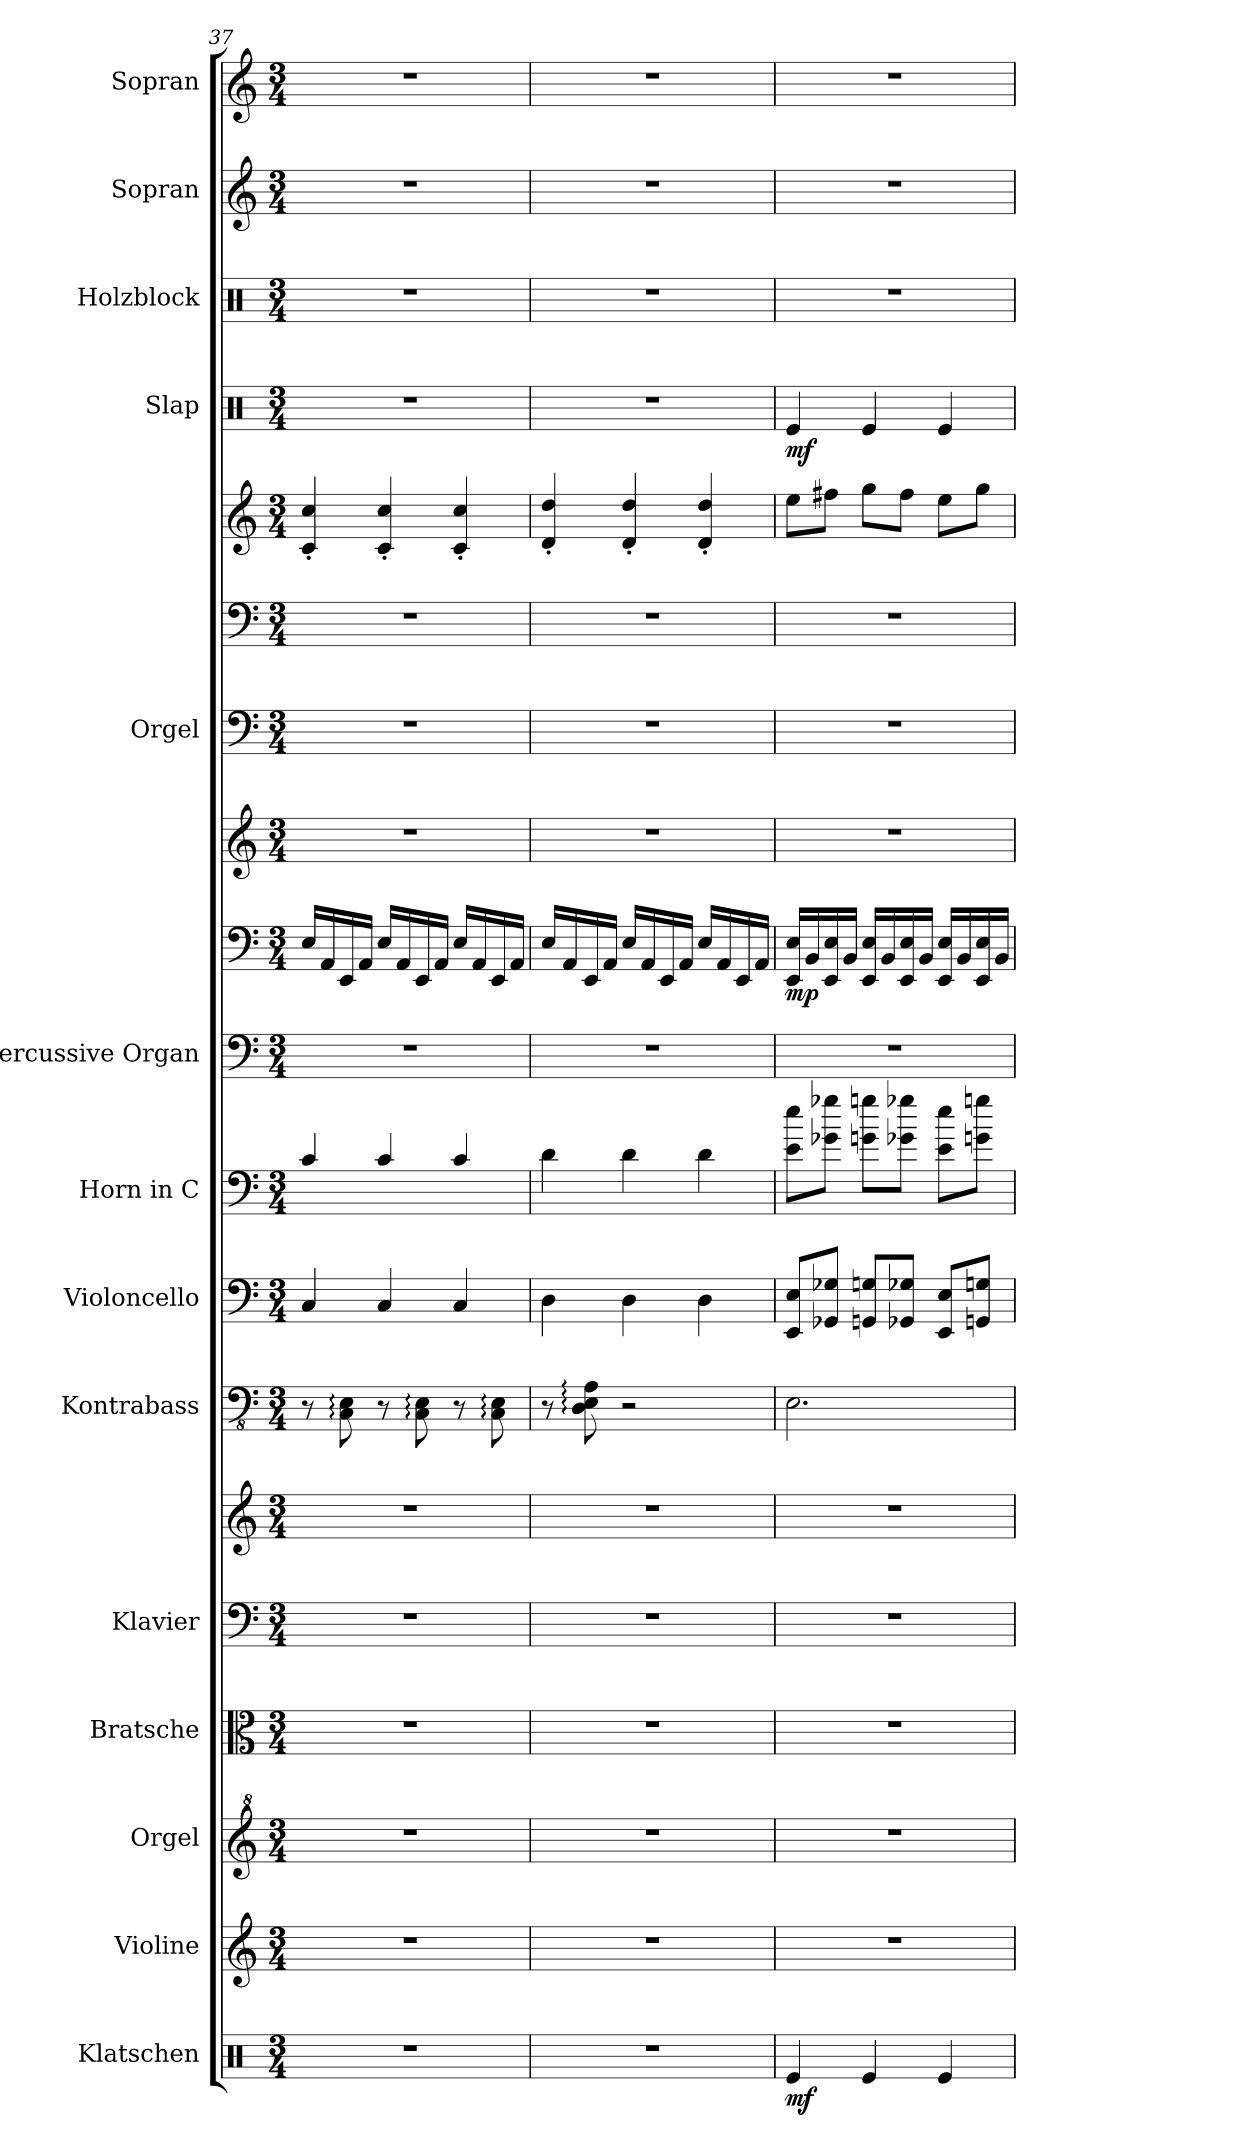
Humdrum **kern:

**kern	**dynam	**kern	**kern	**kern	**kern	**kern	**kern	**kern	**kern	**kern	**kern	**kern	**dynam	**kern	**kern	**kern	**kern	**dynam	**kern	**kern	**kern
*part14	*part14	*part13	*part12	*part11	*part10	*part10	*part9	*part8	*part7	*part6	*part6	*part6	*part6	*part5	*part5	*part5	*part4	*part4	*part3	*part2	*part1
*staff19	*staff19	*staff18	*staff17	*staff16	*staff15	*staff14	*staff13	*staff12	*staff11	*staff10	*staff9	*staff8	*staff8/9/10	*staff7	*staff6	*staff5	*staff4	*staff4	*staff3	*staff2	*staff1
*I"Klatschen	*	*I"Violine	*I"Orgel	*I"Bratsche	*I"Klavier	*	*I"Kontrabass	*I"Violoncello	*I"Horn in C	*I"Percussive Organ	*	*	*	*I"Orgel	*	*	*I"Slap	*	*I"Holzblock	*I"Sopran	*I"Sopran
*I'Klt.	*	*I'Vl.	*I'Org	*I'Bra.	*I'Klav.	*	*I'Kb.	*I'Vc.	*	*I'Perc. Org.	*	*	*	*I'Org.	*	*	*I'Sla.	*	*I'Hlz.bl.	*I'S.	*I'S.
!!LO:PB:g=z
*clefX	*	*clefG2	*clefG^2	*clefC3	*clefF4	*clefG2	*clefFv4	*clefF4	*clefF4	*clefF4	*clefF4	*clefG2	*	*clefF4	*clefF4	*clefG2	*clefX	*	*clefX	*clefG2	*clefG2
*	*	*	*	*	*	*	*	*	*ITrd7c12	*	*	*	*	*	*	*	*	*	*	*	*
*k[]	*	*k[]	*k[]	*k[]	*k[]	*k[]	*k[]	*k[]	*k[]	*k[]	*k[]	*k[]	*	*k[]	*k[]	*k[]	*k[]	*	*k[]	*k[]	*k[]
*M3/4	*	*M3/4	*M3/4	*M3/4	*M3/4	*M3/4	*M3/4	*M3/4	*M3/4	*M3/4	*M3/4	*M3/4	*	*M3/4	*M3/4	*M3/4	*M3/4	*	*M3/4	*M3/4	*M3/4
=37	=37	=37	=37	=37	=37	=37	=37	=37	=37	=37	=37	=37	=37	=37	=37	=37	=37	=37	=37	=37	=37
2.r	.	2.r	2.r	2.r	2.r	2.r	8r	4C/	4C/	2.r	16E/LL	2.r	.	2.r	2.r	4c/' 4cc/'	2.r	.	2.r	2.r	2.r
.	.	.	.	.	.	.	.	.	.	.	16AA/	.	.	.	.	.	.	.	.	.	.
.	.	.	.	.	.	.	8CC\: 8EE\:	.	.	.	16EE/	.	.	.	.	.	.	.	.	.	.
.	.	.	.	.	.	.	.	.	.	.	16AA/JJ	.	.	.	.	.	.	.	.	.	.
.	.	.	.	.	.	.	8r	4C/	4C/	.	16E/LL	.	.	.	.	4c/' 4cc/'	.	.	.	.	.
.	.	.	.	.	.	.	.	.	.	.	16AA/	.	.	.	.	.	.	.	.	.	.
.	.	.	.	.	.	.	8CC\: 8EE\:	.	.	.	16EE/	.	.	.	.	.	.	.	.	.	.
.	.	.	.	.	.	.	.	.	.	.	16AA/JJ	.	.	.	.	.	.	.	.	.	.
.	.	.	.	.	.	.	8r	4C/	4C/	.	16E/LL	.	.	.	.	4c/' 4cc/'	.	.	.	.	.
.	.	.	.	.	.	.	.	.	.	.	16AA/	.	.	.	.	.	.	.	.	.	.
.	.	.	.	.	.	.	8CC\: 8EE\:	.	.	.	16EE/	.	.	.	.	.	.	.	.	.	.
.	.	.	.	.	.	.	.	.	.	.	16AA/JJ	.	.	.	.	.	.	.	.	.	.
=38	=38	=38	=38	=38	=38	=38	=38	=38	=38	=38	=38	=38	=38	=38	=38	=38	=38	=38	=38	=38	=38
2.r	.	2.r	2.r	2.r	2.r	2.r	8r	4D\	4D\	2.r	16E/LL	2.r	.	2.r	2.r	4d/' 4dd/'	2.r	.	2.r	2.r	2.r
.	.	.	.	.	.	.	.	.	.	.	16AA/	.	.	.	.	.	.	.	.	.	.
.	.	.	.	.	.	.	8DD\: 8EE\: 8AA\:	.	.	.	16EE/	.	.	.	.	.	.	.	.	.	.
.	.	.	.	.	.	.	.	.	.	.	16AA/JJ	.	.	.	.	.	.	.	.	.	.
.	.	.	.	.	.	.	2r	4D\	4D\	.	16E/LL	.	.	.	.	4d/' 4dd/'	.	.	.	.	.
.	.	.	.	.	.	.	.	.	.	.	16AA/	.	.	.	.	.	.	.	.	.	.
.	.	.	.	.	.	.	.	.	.	.	16EE/	.	.	.	.	.	.	.	.	.	.
.	.	.	.	.	.	.	.	.	.	.	16AA/JJ	.	.	.	.	.	.	.	.	.	.
.	.	.	.	.	.	.	.	4D\	4D\	.	16E/LL	.	.	.	.	4d/' 4dd/'	.	.	.	.	.
.	.	.	.	.	.	.	.	.	.	.	16AA/	.	.	.	.	.	.	.	.	.	.
.	.	.	.	.	.	.	.	.	.	.	16EE/	.	.	.	.	.	.	.	.	.	.
.	.	.	.	.	.	.	.	.	.	.	16AA/JJ	.	.	.	.	.	.	.	.	.	.
=39	=39	=39	=39	=39	=39	=39	=39	=39	=39	=39	=39	=39	=39	=39	=39	=39	=39	=39	=39	=39	=39
!	!LO:DY:b	!	!	!	!	!	!	!	!	!	!	!	!LO:DY:b=2	!	!	!	!	!LO:DY:b	!	!	!
4Re/	mf	2.r	2.r	2.r	2.r	2.r	2.EE\	8EE/ 8E/L	8E\ 8e\L	2.r	16EE/ 16E/LL	2.r	mp	2.r	2.r	8ee\L	4Re/	mf	2.r	2.r	2.r
.	.	.	.	.	.	.	.	.	.	.	16BB/	.	.	.	.	.	.	.	.	.	.
.	.	.	.	.	.	.	.	8GG-X/ 8G-X/J	8G-X\ 8g-X\J	.	16EE/ 16E/	.	.	.	.	8ff#X\J	.	.	.	.	.
.	.	.	.	.	.	.	.	.	.	.	16BB/JJ	.	.	.	.	.	.	.	.	.	.
4Re/	.	.	.	.	.	.	.	8GGn/ 8Gn/L	8Gn\ 8gn\L	.	16EE/ 16E/LL	.	.	.	.	8gg\L	4Re/	.	.	.	.
.	.	.	.	.	.	.	.	.	.	.	16BB/	.	.	.	.	.	.	.	.	.	.
.	.	.	.	.	.	.	.	8GG-X/ 8G-X/J	8G-X\ 8g-X\J	.	16EE/ 16E/	.	.	.	.	8ff#\J	.	.	.	.	.
.	.	.	.	.	.	.	.	.	.	.	16BB/JJ	.	.	.	.	.	.	.	.	.	.
4Re/	.	.	.	.	.	.	.	8EE/ 8E/L	8E\ 8e\L	.	16EE/ 16E/LL	.	.	.	.	8ee\L	4Re/	.	.	.	.
.	.	.	.	.	.	.	.	.	.	.	16BB/	.	.	.	.	.	.	.	.	.	.
.	.	.	.	.	.	.	.	8GGn/ 8Gn/J	8Gn\ 8gn\J	.	16EE/ 16E/	.	.	.	.	8gg\J	.	.	.	.	.
.	.	.	.	.	.	.	.	.	.	.	16BB/JJ	.	.	.	.	.	.	.	.	.	.
=	=	=	=	=	=	=	=	=	=	=	=	=	=	=	=	=	=	=	=	=	=
*-	*-	*-	*-	*-	*-	*-	*-	*-	*-	*-	*-	*-	*-	*-	*-	*-	*-	*-	*-	*-	*-
